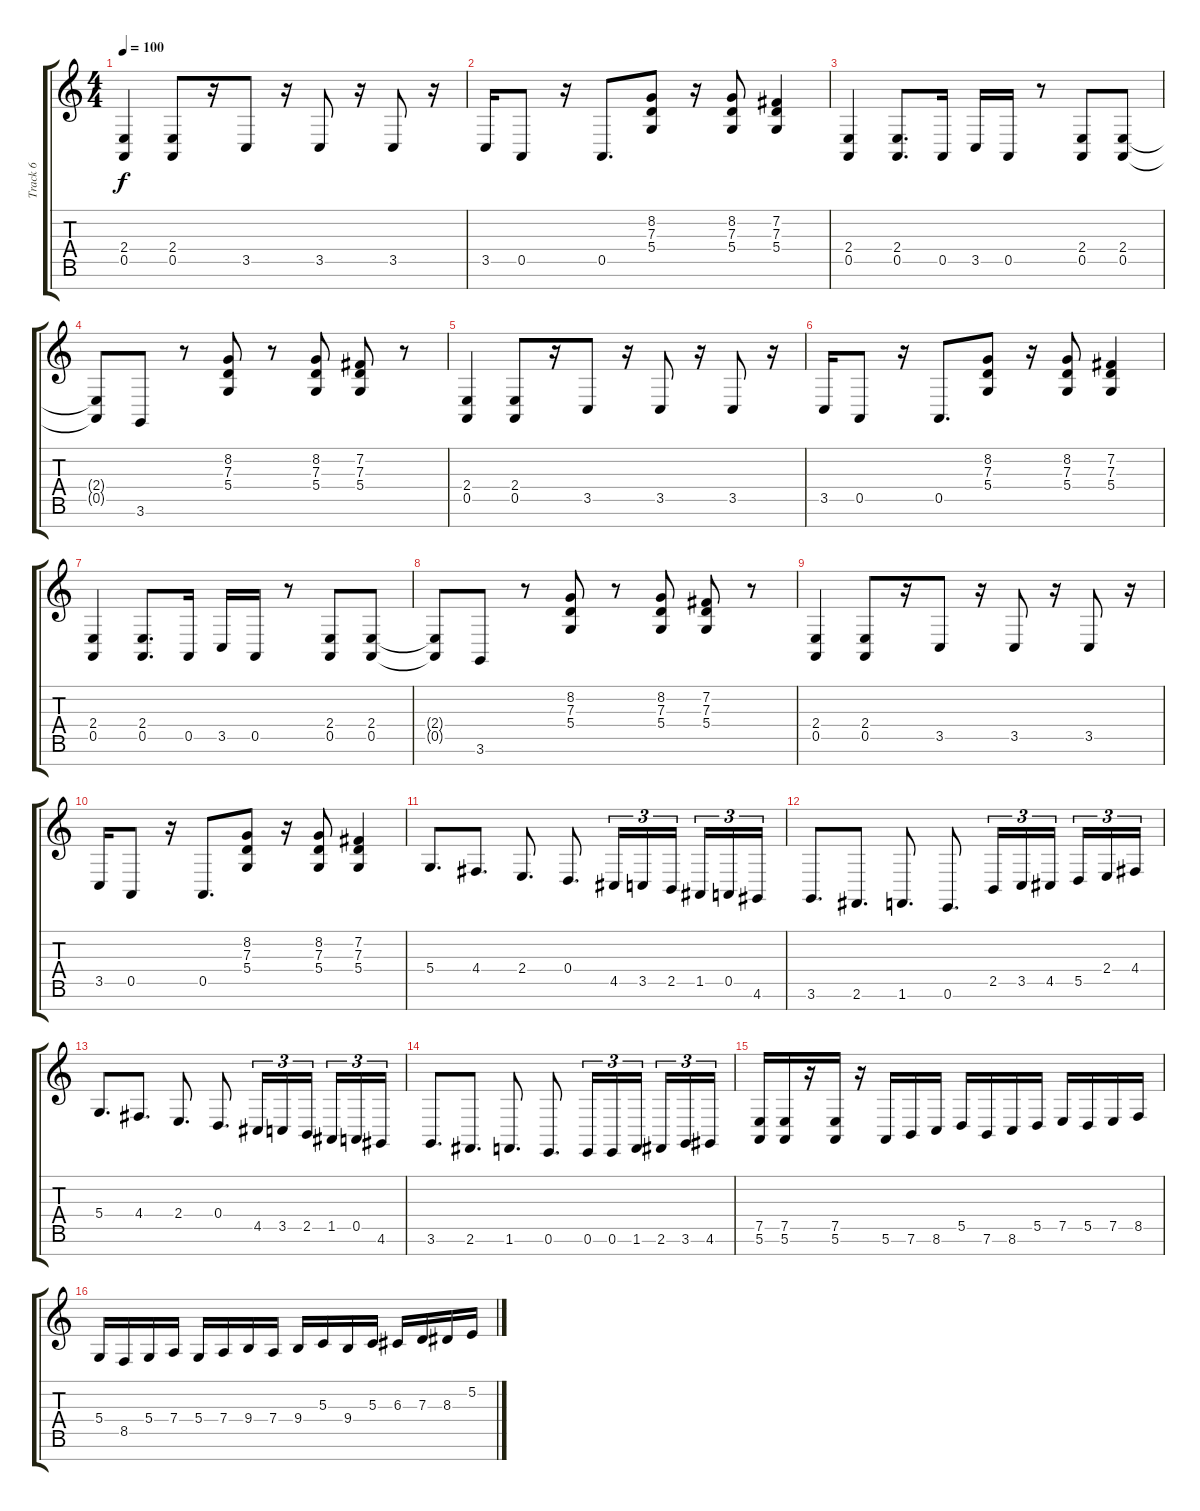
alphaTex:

\track ("Track 6" "Track 6") {instrument drawbarorgan}
\staff {score tabs}
\tuning (E4 B3 G3 D3 A2 E2 B1) {hide}
\ts (4 4)
\tempo 100
\clef g2
\ks c
(2.4 0.5).4{dy f} (2.4 0.5).8 r.16 3.5.8 r.16 3.5.8 r.16 3.5.8 r.16 |
3.5.16 0.5.8 r.16 0.5.8{d} (8.2 7.3 5.4).8 r.16 (8.2 7.3 5.4).8 (7.2 7.3 5.4).4 |
(2.4 0.5).4 (2.4 0.5).8{d} 0.5.16 3.5.16 0.5.16 r.8 (2.4 0.5).8 (2.4 0.5).8 |
(2.4{t} 0.5{t}).8 3.6.8 r.8 (8.2 7.3 5.4).8 r.8 (8.2 7.3 5.4).8 (7.2 7.3 5.4).8 r.8 |
(2.4 0.5).4 (2.4 0.5).8 r.16 3.5.8 r.16 3.5.8 r.16 3.5.8 r.16 |
3.5.16 0.5.8 r.16 0.5.8{d} (8.2 7.3 5.4).8 r.16 (8.2 7.3 5.4).8 (7.2 7.3 5.4).4 |
(2.4 0.5).4 (2.4 0.5).8{d} 0.5.16 3.5.16 0.5.16 r.8 (2.4 0.5).8 (2.4 0.5).8 |
(2.4{t} 0.5{t}).8 3.6.8 r.8 (8.2 7.3 5.4).8 r.8 (8.2 7.3 5.4).8 (7.2 7.3 5.4).8 r.8 |
(2.4 0.5).4 (2.4 0.5).8 r.16 3.5.8 r.16 3.5.8 r.16 3.5.8 r.16 |
3.5.16 0.5.8 r.16 0.5.8{d} (8.2 7.3 5.4).8 r.16 (8.2 7.3 5.4).8 (7.2 7.3 5.4).4 |
5.4.8{d} 4.4.8{d} 2.4.8{d} 0.4.8{d} 4.5.16{tu (3 2)} 3.5.16{tu (3 2)} 2.5.16{tu (3 2) beam splitsecondary} 1.5.16{tu (3 2)} 0.5.16{tu (3 2)} 4.6.16{tu (3 2)} |
3.6.8{d} 2.6.8{d} 1.6.8{d} 0.6.8{d} 2.5.16{tu (3 2)} 3.5.16{tu (3 2)} 4.5.16{tu (3 2) beam splitsecondary} 5.5.16{tu (3 2)} 2.4.16{tu (3 2)} 4.4.16{tu (3 2)} |
5.4.8{d} 4.4.8{d} 2.4.8{d} 0.4.8{d} 4.5.16{tu (3 2)} 3.5.16{tu (3 2)} 2.5.16{tu (3 2) beam splitsecondary} 1.5.16{tu (3 2)} 0.5.16{tu (3 2)} 4.6.16{tu (3 2)} |
3.6.8{d} 2.6.8{d} 1.6.8{d} 0.6.8{d} 0.6.16{tu (3 2)} 0.6.16{tu (3 2)} 1.6.16{tu (3 2) beam splitsecondary} 2.6.16{tu (3 2)} 3.6.16{tu (3 2)} 4.6.16{tu (3 2)} |
(7.5 5.6).16 (7.5 5.6).16 r.16 (7.5 5.6).16 r.16 5.6.16 7.6.16 8.6.16 5.5.16 7.6.16 8.6.16 5.5.16 7.5.16 5.5.16 7.5.16 8.5.16 |
5.4.16 8.5.16 5.4.16 7.4.16 5.4.16 7.4.16 9.4.16 7.4.16 9.4.16 5.3.16 9.4.16 5.3.16 6.3.16 7.3.16 8.3.16 5.2.16
